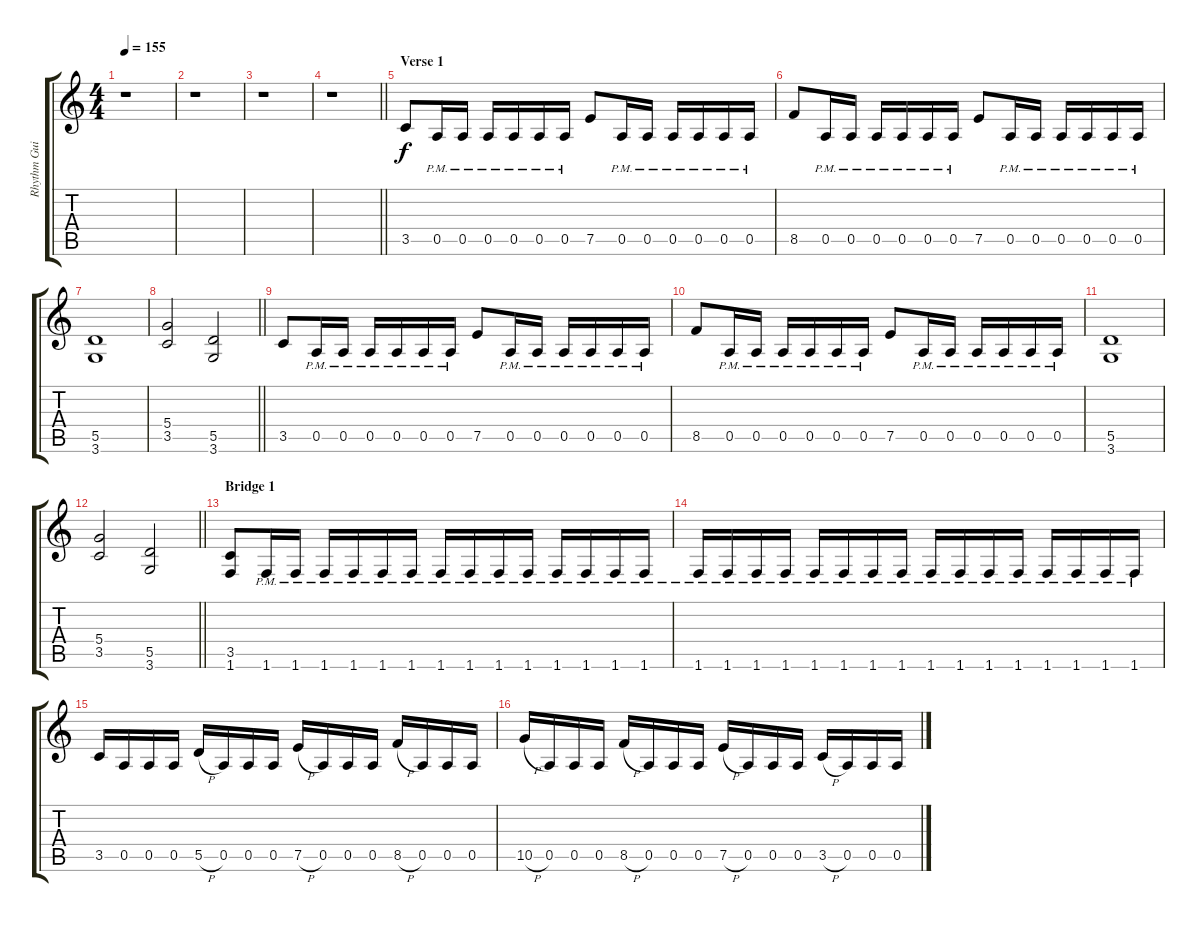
\track ("Rhythm Guitar 2: Niklas Dahlin" "Rhythm Gui") {instrument distortionguitar}
\staff {score tabs}
\tuning (E4 B3 G3 D3 A2 E2) {hide}
\ts (4 4)
\tempo 155
\clef g2
\ks aminor
r.1{dy f} |
r.1 |
r.1 |
\barLineRight lightlight
r.1 |
\section ("" "Verse 1")
3.5.8 0.5{pm}.16 0.5{pm}.16 0.5{pm}.16 0.5{pm}.16 0.5{pm}.16 0.5{pm}.16 7.5.8 0.5{pm}.16 0.5{pm}.16 0.5{pm}.16 0.5{pm}.16 0.5{pm}.16 0.5{pm}.16 |
8.5.8 0.5{pm}.16 0.5{pm}.16 0.5{pm}.16 0.5{pm}.16 0.5{pm}.16 0.5{pm}.16 7.5.8 0.5{pm}.16 0.5{pm}.16 0.5{pm}.16 0.5{pm}.16 0.5{pm}.16 0.5{pm}.16 |
(5.5 3.6).1 |
\barLineRight lightlight
(5.4 3.5).2 (5.5 3.6).2 |
3.5.8 0.5{pm}.16 0.5{pm}.16 0.5{pm}.16 0.5{pm}.16 0.5{pm}.16 0.5{pm}.16 7.5.8 0.5{pm}.16 0.5{pm}.16 0.5{pm}.16 0.5{pm}.16 0.5{pm}.16 0.5{pm}.16 |
8.5.8 0.5{pm}.16 0.5{pm}.16 0.5{pm}.16 0.5{pm}.16 0.5{pm}.16 0.5{pm}.16 7.5.8 0.5{pm}.16 0.5{pm}.16 0.5{pm}.16 0.5{pm}.16 0.5{pm}.16 0.5{pm}.16 |
(5.5 3.6).1 |
\barLineRight lightlight
(5.4 3.5).2 (5.5 3.6).2 |
\section ("" "Bridge 1")
(3.5 1.6).8 1.6{pm}.16 1.6{pm}.16 1.6{pm}.16 1.6{pm}.16 1.6{pm}.16 1.6{pm}.16 1.6{pm}.16 1.6{pm}.16 1.6{pm}.16 1.6{pm}.16 1.6{pm}.16 1.6{pm}.16 1.6{pm}.16 1.6{pm}.16 |
1.6{pm}.16 1.6{pm}.16 1.6{pm}.16 1.6{pm}.16 1.6{pm}.16 1.6{pm}.16 1.6{pm}.16 1.6{pm}.16 1.6{pm}.16 1.6{pm}.16 1.6{pm}.16 1.6{pm}.16 1.6{pm}.16 1.6{pm}.16 1.6{pm}.16 1.6{pm}.16 |
3.5.16 0.5.16 0.5.16 0.5.16 5.5{h}.16 0.5.16 0.5.16 0.5.16 7.5{h}.16 0.5.16 0.5.16 0.5.16 8.5{h}.16 0.5.16 0.5.16 0.5.16 |
10.5{h}.16 0.5.16 0.5.16 0.5.16 8.5{h}.16 0.5.16 0.5.16 0.5.16 7.5{h}.16 0.5.16 0.5.16 0.5.16 3.5{h}.16 0.5.16 0.5.16 0.5.16
